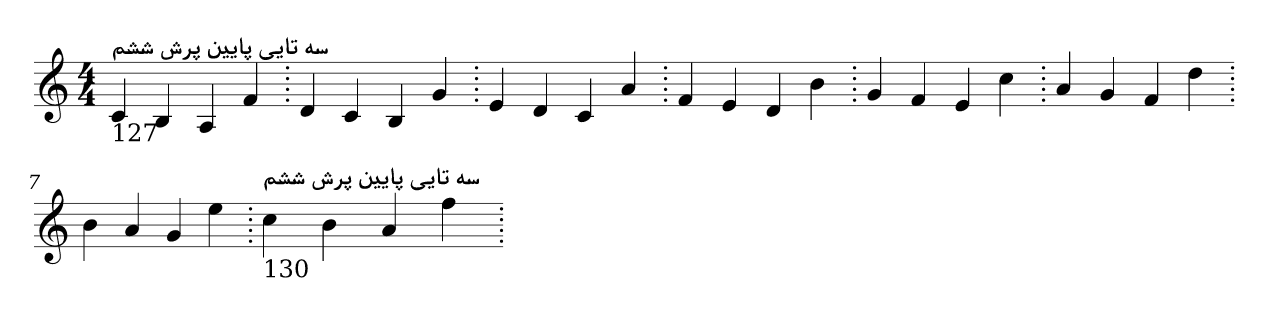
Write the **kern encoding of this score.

**kern
*part1
*staff1
!!LO:LB:g=z
*clefG2
*k[]
*C:
*M4/4
=1
!LO:TX:b:t=127
!LO:TX:a:t=سه تایی پایین پرش ششم
4ci/
4Bi/
4Ai/
4fi/
=2.
*k[]
*C:
4di/
4ci/
4Bi/
4gi/
=3.
*k[]
*C:
4ei/
4di/
4ci/
4ai/
=4.
*k[]
*C:
4fi/
4ei/
4di/
4bi\
!!LO:LB:g=z
=5.
*k[]
*C:
4gi/
4fi/
4ei/
4cci\
=6.
*k[]
*C:
4ai/
4gi/
4fi/
4ddi\
=7.
*k[]
*C:
4bi\
4ai/
4gi/
4eei\
!!LO:PB:g=z
=8.
*k[]
*C:
!LO:TX:b:t=130
!LO:TX:a:t=سه تایی پایین پرش ششم
4cci\
4bi\
4ai/
4ffi\
=.
*-
